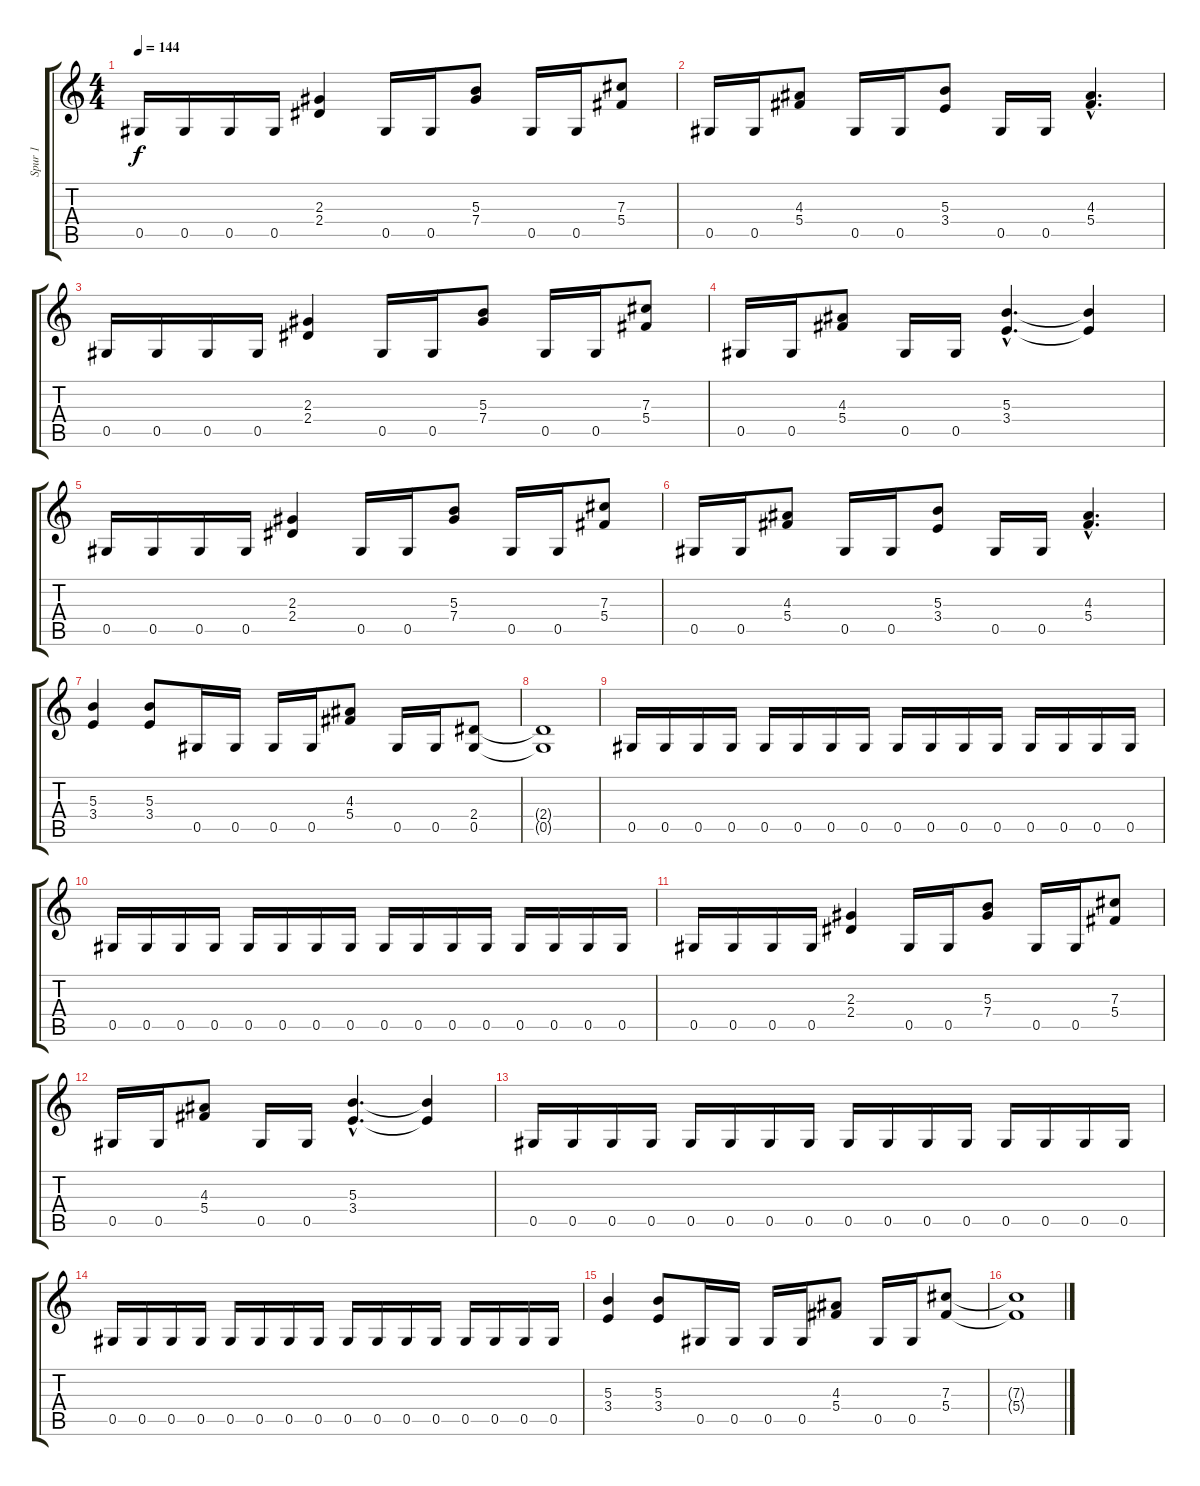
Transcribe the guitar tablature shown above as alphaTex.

\track ("Spur 1" "Spur 1") {instrument distortionguitar}
\staff {score tabs}
\tuning (Eb4 Bb3 Gb3 Db3 Ab2 Eb2) {hide}
\ts (4 4)
\tempo 144
\clef g2
\ks c
0.5.16{dy f instrument distortionguitar} 0.5.16 0.5.16 0.5.16 (2.3 2.4).4 0.5.16 0.5.16 (5.3 7.4).8 0.5.16 0.5.16 (7.3 5.4).8 |
0.5.16 0.5.16 (4.3 5.4).8 0.5.16 0.5.16 (5.3 3.4).8 0.5.16 0.5.16 (4.3{hac} 5.4{hac}).4{d} |
0.5.16 0.5.16 0.5.16 0.5.16 (2.3 2.4).4 0.5.16 0.5.16 (5.3 7.4).8 0.5.16 0.5.16 (7.3 5.4).8 |
0.5.16 0.5.16 (4.3 5.4).8 0.5.16 0.5.16 (5.3{hac} 3.4{hac}).4{d} (5.3{t} 3.4{t}).4 |
0.5.16 0.5.16 0.5.16 0.5.16 (2.3 2.4).4 0.5.16 0.5.16 (5.3 7.4).8 0.5.16 0.5.16 (7.3 5.4).8 |
0.5.16 0.5.16 (4.3 5.4).8 0.5.16 0.5.16 (5.3 3.4).8 0.5.16 0.5.16 (4.3{hac} 5.4{hac}).4{d} |
(5.3 3.4).4 (5.3 3.4).8 0.5.16 0.5.16 0.5.16 0.5.16 (4.3 5.4).8 0.5.16 0.5.16 (2.4 0.5).8 |
(2.4{t} 0.5{t}).1 |
0.5.16 0.5.16 0.5.16 0.5.16 0.5.16 0.5.16 0.5.16 0.5.16 0.5.16 0.5.16 0.5.16 0.5.16 0.5.16 0.5.16 0.5.16 0.5.16 |
0.5.16 0.5.16 0.5.16 0.5.16 0.5.16 0.5.16 0.5.16 0.5.16 0.5.16 0.5.16 0.5.16 0.5.16 0.5.16 0.5.16 0.5.16 0.5.16 |
0.5.16 0.5.16 0.5.16 0.5.16 (2.3 2.4).4 0.5.16 0.5.16 (5.3 7.4).8 0.5.16 0.5.16 (7.3 5.4).8 |
0.5.16 0.5.16 (4.3 5.4).8 0.5.16 0.5.16 (5.3{hac} 3.4{hac}).4{d} (5.3{t} 3.4{t}).4 |
0.5.16 0.5.16 0.5.16 0.5.16 0.5.16 0.5.16 0.5.16 0.5.16 0.5.16 0.5.16 0.5.16 0.5.16 0.5.16 0.5.16 0.5.16 0.5.16 |
0.5.16 0.5.16 0.5.16 0.5.16 0.5.16 0.5.16 0.5.16 0.5.16 0.5.16 0.5.16 0.5.16 0.5.16 0.5.16 0.5.16 0.5.16 0.5.16 |
(5.3 3.4).4 (5.3 3.4).8 0.5.16 0.5.16 0.5.16 0.5.16 (4.3 5.4).8 0.5.16 0.5.16 (7.3 5.4).8 |
(7.3{t} 5.4{t}).1
